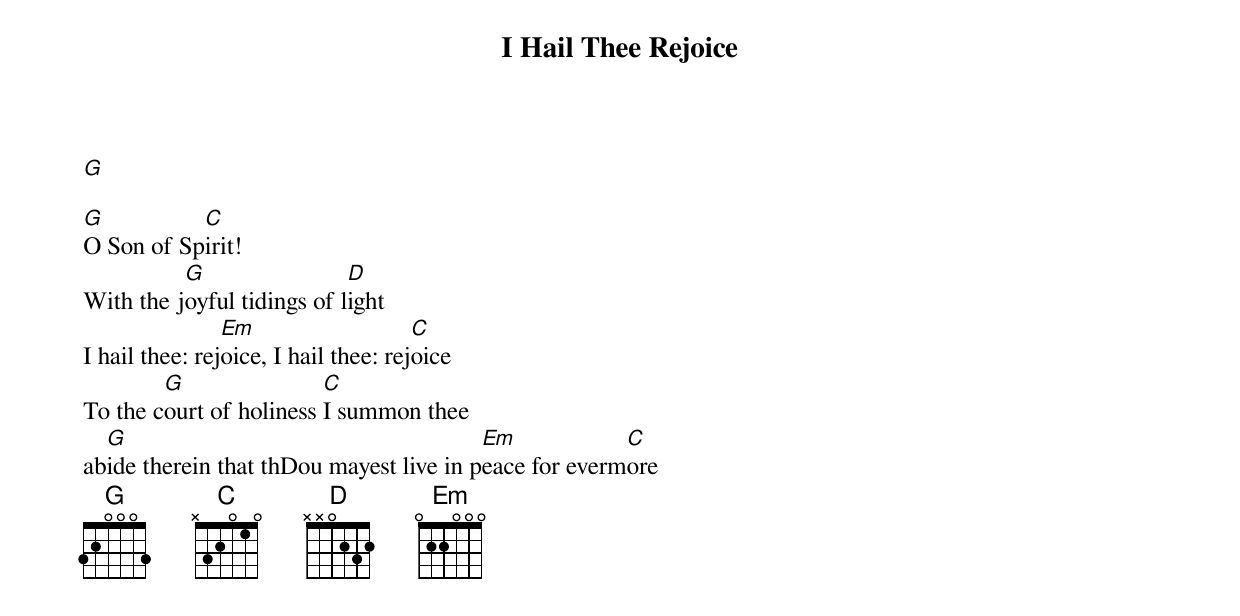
{title: I Hail Thee Rejoice}
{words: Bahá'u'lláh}
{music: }
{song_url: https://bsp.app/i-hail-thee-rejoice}

[G]

[G]O Son of Sp[C]irit!
With the j[G]oyful tidings of l[D]ight
I hail thee: rej[Em]oice, I hail thee: rej[C]oice
To the c[G]ourt of holiness [C]I summon thee
ab[G]ide therein that th[]Dou mayest live in p[Em]eace for everm[C]ore
